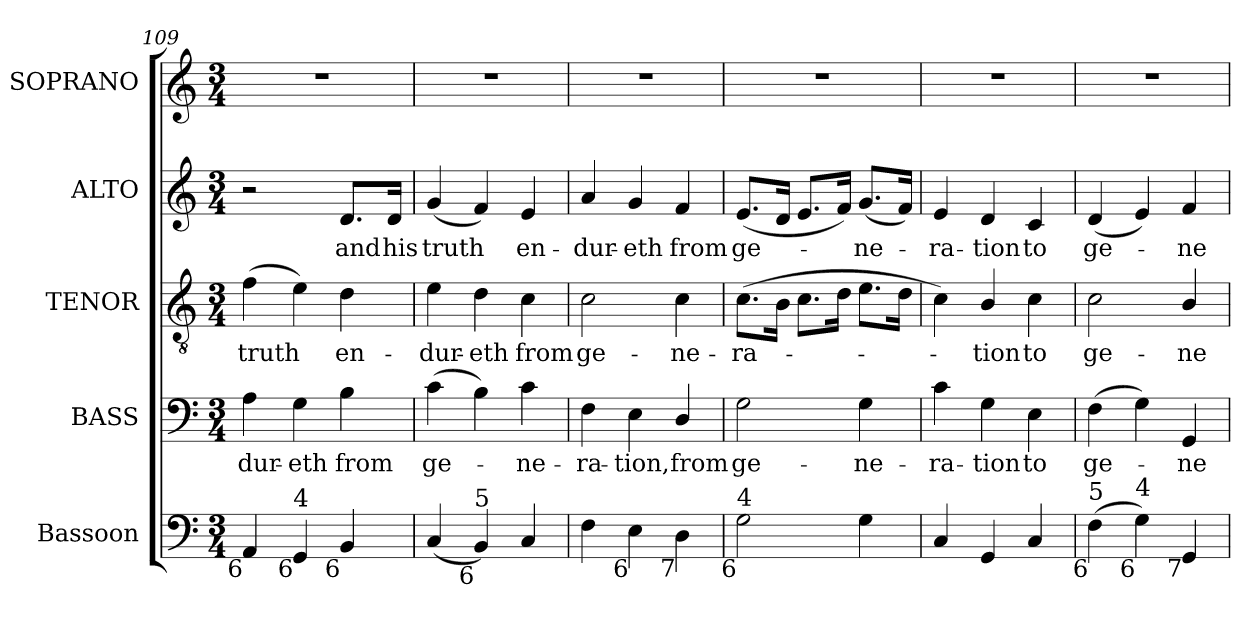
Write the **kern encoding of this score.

**kern	**kern	**text	**kern	**text	**kern	**text	**kern
*part5	*part4	*part4	*part3	*part3	*part2	*part2	*part1
*staff5	*staff4	*staff4	*staff3	*staff3	*staff2	*staff2	*staff1
*I"Bassoon	*I"BASS	*	*I"TENOR	*	*I"ALTO	*	*I"SOPRANO
*I'Bsn.	*I'B.	*	*I'T.	*	*I'A.	*	*I'S.
*clefF4	*clefF4	*	*clefGv2	*	*clefG2	*	*clefG2
*	*	*	*ITrd7c12	*	*	*	*
*k[]	*k[]	*	*k[]	*	*k[]	*	*k[]
*C:	*C:	*	*C:	*	*C:	*	*C:
*M3/4	*M3/4	*	*M3/4	*	*M3/4	*	*M3/4
=109	=109	=109	=109	=109	=109	=109	=109
!	!	!LO:LY:b:color=#000000	!	!	!	!	!
!LO:TX:b:rj:t=6	!	!	!	!	!	!	!
!	!	!	!	!LO:LY:b:color=#000000	!	!	!LO:N:vis=1
4AAi/	4Ai\	-dur-	(4Fi\	truth	2r	.	2.r
!LO:TX:b:rj:t=6	!	!	!	!	!	!	!
!LO:TX:t=4	!	!	!	!	!	!	!
!	!	!LO:LY:b:color=#000000	!	!	!	!	!
4GGi/	4Gi\	-eth	4Ei\)	.	.	.	.
!	!	!LO:LY:b:color=#000000	!	!	!	!	!
!	!	!	!	!LO:LY:b:color=#000000	!	!	!
!LO:TX:b:rj:t=6	!	!	!	!	!	!	!
!	!	!	!	!	!	!LO:LY:b:color=#000000	!
4BBi/	4Bi\	from	4Di\	en-	8.di/L	and	.
!	!	!	!	!	!	!LO:LY:b:color=#000000	!
.	.	.	.	.	16di/Jk	his	.
=110	=110	=110	=110	=110	=110	=110	=110
!	!	!LO:LY:b:color=#000000	!	!	!	!	!
!	!	!	!	!LO:LY:b:color=#000000	!	!	!
!	!	!	!	!	!	!LO:LY:b:color=#000000	!LO:N:vis=1
(4Ci/	(4ci\	ge-	4Ei\	-dur-	(4gi/	truth	2.r
!LO:TX:b:rj:t=6	!	!	!	!	!	!	!
!LO:TX:t=5	!	!	!	!	!	!	!
!	!	!	!	!LO:LY:b:color=#000000	!	!	!
4BBi/)	4Bi\)	.	4Di\	-eth	4fi/)	.	.
!	!	!LO:LY:b:color=#000000	!	!	!	!	!
!	!	!	!	!LO:LY:b:color=#000000	!	!	!
!	!	!	!	!	!	!LO:LY:b:color=#000000	!
4Ci/	4ci\	-ne-	4Ci\	from	4ei/	en-	.
=111	=111	=111	=111	=111	=111	=111	=111
!	!	!LO:LY:b:color=#000000	!	!	!	!	!
!	!	!	!	!LO:LY:b:color=#000000	!	!	!
!	!	!	!	!	!	!LO:LY:b:color=#000000	!LO:N:vis=1
4Fi\	4Fi\	-ra-	2Ci\	ge-	4ai/	-dur-	2.r
!	!	!LO:LY:b:color=#000000	!	!	!	!	!
!LO:TX:b:rj:t=6	!	!	!	!	!	!	!
!	!	!	!	!	!	!LO:LY:b:color=#000000	!
4Ei\	4Ei\	-tion,	.	.	4gi/	-eth	.
!	!	!LO:LY:b:color=#000000	!	!	!	!	!
!	!	!	!	!LO:LY:b:color=#000000	!	!	!
!LO:TX:b:rj:t=7	!	!	!	!	!	!	!
!	!	!	!	!	!	!LO:LY:b:color=#000000	!
4Di\	4Di/	from	4Ci\	-ne-	4fi/	from	.
=112	=112	=112	=112	=112	=112	=112	=112
!	!	!LO:LY:b:color=#000000	!	!	!	!	!
!	!	!	!	!LO:LY:b:color=#000000	!	!	!
!LO:TX:b:rj:t=6	!	!	!	!	!	!	!
!LO:TX:t=4	!	!	!	!	!	!	!
!	!	!	!	!	!	!LO:LY:b:color=#000000	!LO:N:vis=1
2Gi\	2Gi\	ge-	(8.Ci\L	-ra-	(8.ei/L	ge-	2.r
.	.	.	16BBi\Jk	.	16di/Jk	.	.
.	.	.	8.Ci\L	.	8.ei/L	.	.
.	.	.	16Di\Jk	.	16fi/Jk)	.	.
!	!	!LO:LY:b:color=#000000	!	!	!	!	!
!	!	!	!	!	!	!LO:LY:b:color=#000000	!
4Gi\	4Gi\	-ne-	8.Ei\L	.	(8.gi/L	-ne-	.
.	.	.	16Di\Jk	.	16fi/Jk)	.	.
=113	=113	=113	=113	=113	=113	=113	=113
!	!	!LO:LY:b:color=#000000	!	!	!	!	!
!	!	!	!	!	!	!LO:LY:b:color=#000000	!LO:N:vis=1
4Ci/	4ci\	-ra-	4Ci\)	.	4ei/	-ra-	2.r
!	!	!LO:LY:b:color=#000000	!	!	!	!	!
!	!	!	!	!LO:LY:b:color=#000000	!	!	!
!	!	!	!	!	!	!LO:LY:b:color=#000000	!
4GGi/	4Gi\	-tion	4BBi/	-tion	4di/	-tion	.
!	!	!LO:LY:b:color=#000000	!	!	!	!	!
!	!	!	!	!LO:LY:b:color=#000000	!	!	!
!	!	!	!	!	!	!LO:LY:b:color=#000000	!
4Ci/	4Ei\	to	4Ci\	to	4ci/	to	.
=114	=114	=114	=114	=114	=114	=114	=114
!	!	!LO:LY:b:color=#000000	!	!	!	!	!
!	!	!	!	!LO:LY:b:color=#000000	!	!	!
!LO:TX:b:rj:t=6	!	!	!	!	!	!	!
!LO:TX:t=5	!	!	!	!	!	!	!
!	!	!	!	!	!	!LO:LY:b:color=#000000	!LO:N:vis=1
(4Fi\	(4Fi\	ge-	2Ci\	ge-	(4di/	ge-	2.r
!LO:TX:b:rj:t=6	!	!	!	!	!	!	!
!LO:TX:t=4	!	!	!	!	!	!	!
4Gi\)	4Gi\)	.	.	.	4ei/)	.	.
!	!	!LO:LY:b:color=#000000	!	!	!	!	!
!	!	!	!	!LO:LY:b:color=#000000	!	!	!
!LO:TX:b:rj:t=7	!	!	!	!	!	!	!
!	!	!	!	!	!	!LO:LY:b:color=#000000	!
4GGi/	4GGi/	-ne-	4BBi/	-ne-	4fi/	-ne-	.
=	=	=	=	=	=	=	=
*-	*-	*-	*-	*-	*-	*-	*-
